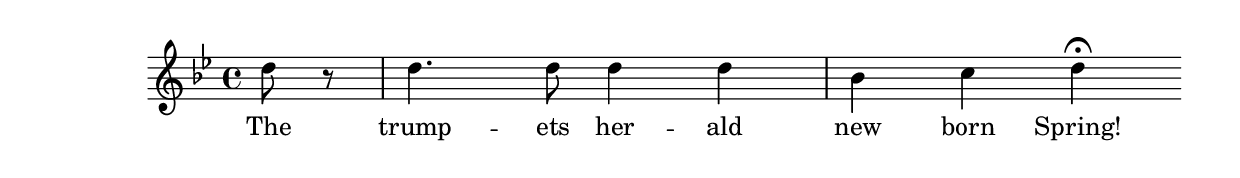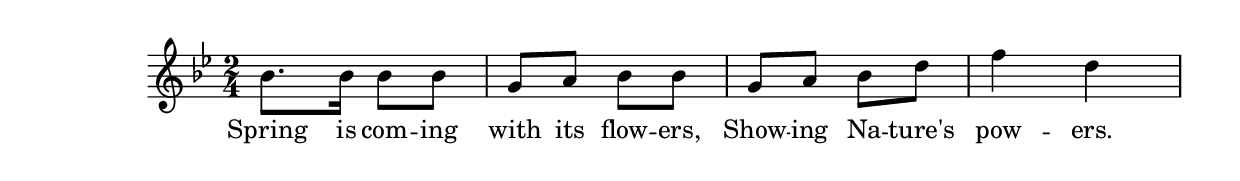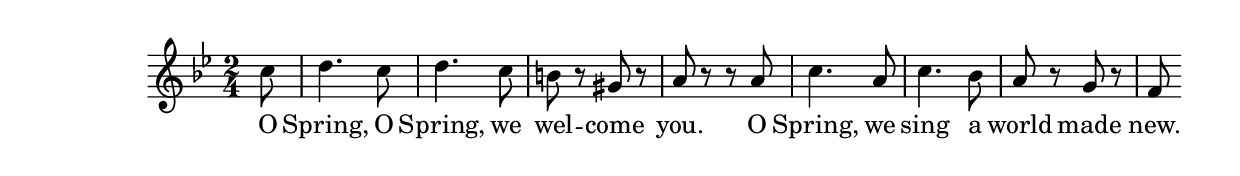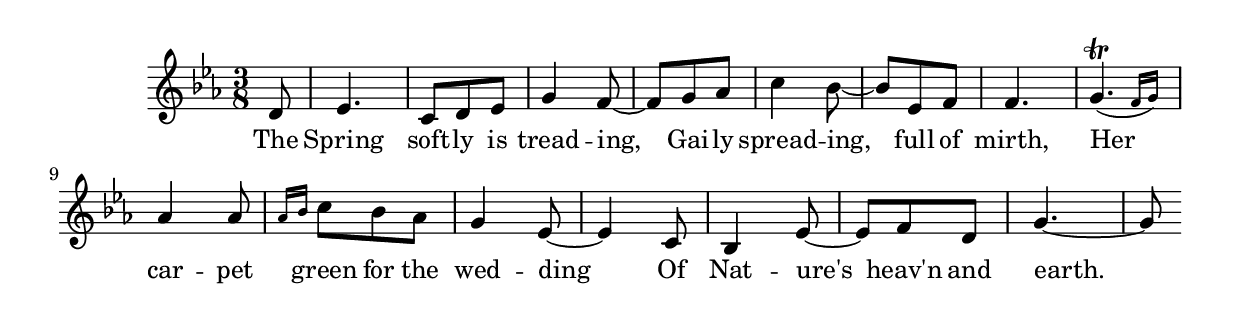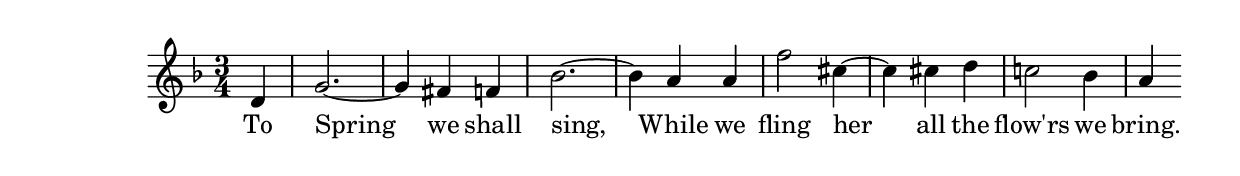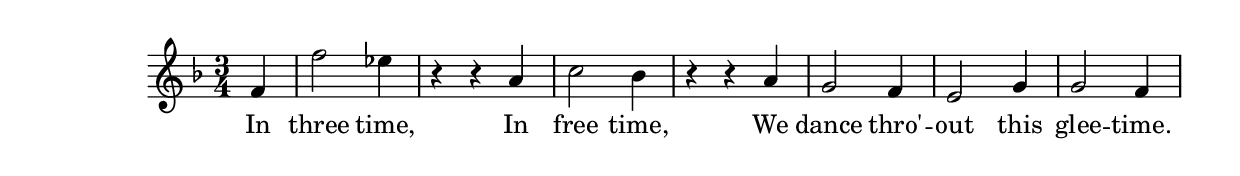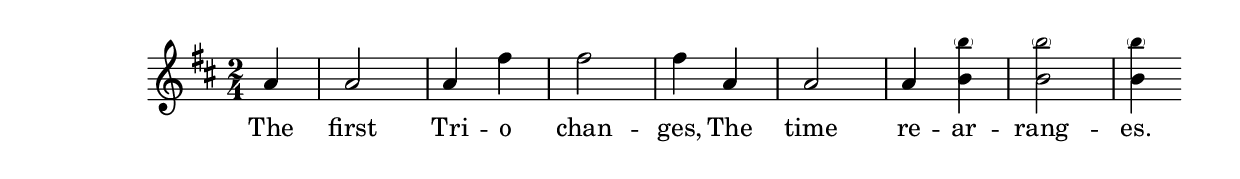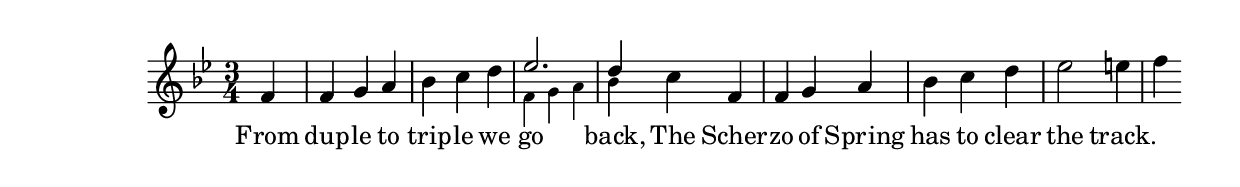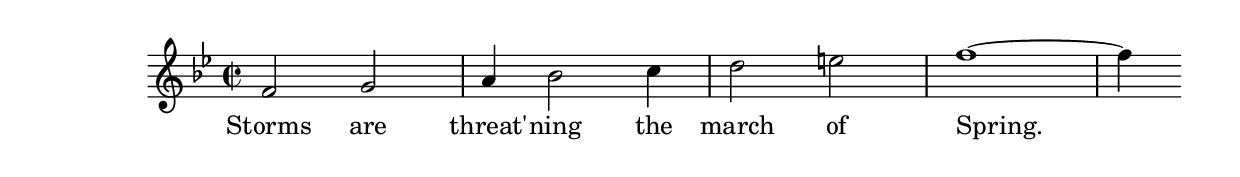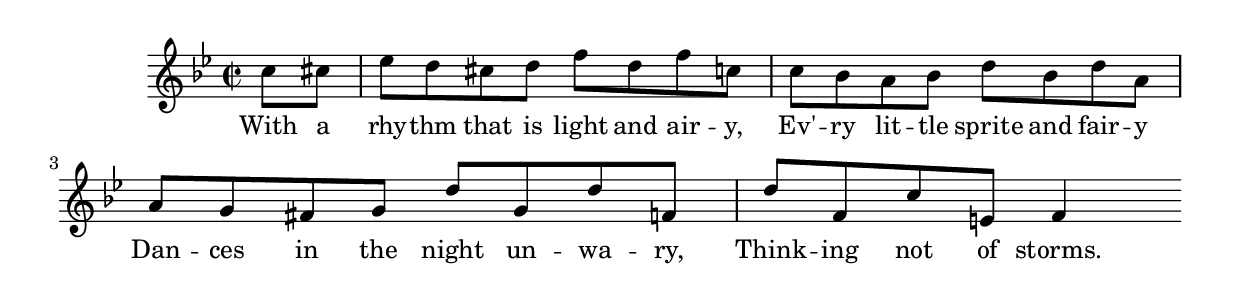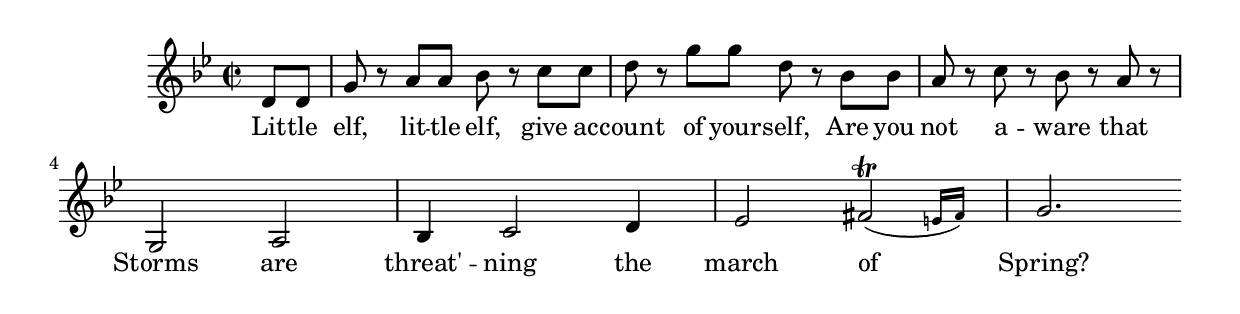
% Schumann Symphony No. 1
\version "2.18.2"
% Melody definitions for movements of
% Schumann's 1st Symphony (schumann-001)

% Movement I Melody A {{{
melody_ia = <<
    \relative c'' {
        \clef "treble"
        \key bes \major
        \time 4/4
        \partial 4 d8 r8 |
        d4. d8 d4 d4 | bes4 c d\fermata
    }
    \addlyrics {
        The trump -- ets her -- ald new born Spring!
    }
>> % }}}

% Movement I Melody B {{{
melody_ib = <<
    \relative c'' {
        \clef "treble"
        \key bes \major
        \time 2/4
        bes8. bes16 bes8 bes | g8 a bes bes | g8 a bes d | f4 d
    }
    \addlyrics {
        Spring is com -- ing with its flow -- ers, Show -- ing Na -- ture's pow -- ers.
    }
>> % }}}

% Movement I Melody C {{{
melody_ic = <<
    \relative c'' {
        \clef "treble"
        \key bes \major
        \time 2/4
        \partial 8 c8 |
        d4. c8 | d4. c8 | b8 r8 gis8 r8 | a8 r8 r8 a8 |
        c4. a8 | c4. bes8 | a8 r8 g8 r8 | f8
    }
    \addlyrics {
        O Spring, O Spring, we wel -- come you. O Spring,
        we sing a world made new.
    }
>> % }}}

% Movement II Melody A {{{
melody_iia = <<
    \relative c' {
        \clef "treble"
        \key ees \major
        \time 3/8
        \partial 8 d8 |
        ees4. | c8 d ees | g4 f8~ | f8 g aes |
        c4 bes8~ | bes8 ees,8 f8 | f4. |
        \afterGrace g4.(\trill {f16 g)} | aes4 aes8 |
        \grace{aes16 bes} c8 bes aes |
        g4 ees8~ | ees4 c8 | bes4 ees8~ | ees8 f d | g4.~ | g8
    }
    \addlyrics {
        The Spring soft -- ly is tread -- ing, Gai -- ly spread -- ing,
        full of mirth, Her car -- pet green for the wed -- ding
        Of Nat -- ure's heav'n and earth.
    }
>> % }}}

% Movement III Melody A {{{
melody_iiia = <<
    \relative c' {
        \clef "treble"
        \key f \major
        \time 3/4
        \partial 4 d4 |
        g2.~ | g4 fis4 f4 | bes2.~ | bes4 a4 a |
        f'2 cis4~ | cis4 cis4 d | c!2 bes4 | a4
    }
    \addlyrics {
        To Spring we shall sing, While we
        fling her all the flow'rs we bring.
    }
>> % }}}

% Movement III Melody B {{{
melody_iiib = <<
    \relative c' {
        \clef "treble"
        \key f \major
        \time 3/4
        \partial 4 f4 |
        f'2 ees4 | r4 r a,4 | c2 bes4 |
        r4 r a4 | g2 f4 | e2 g4 | g2 f4 |
    }
    \addlyrics {
        In three time, In free time, We dance thro' -- out this glee -- time.
    }
>> % }}}

% Movement III Melody C {{{
melody_iiic = <<
    \relative c'' {
        \clef "treble"
        \key d \major
        \time 2/4
        \partial 4 a4 |
        a2 | a4 fis'4 | fis2 | fis4 a,4 |
        a2 | a4 <<
            { \voiceOne \stemDown \tiny\parenthesize b'4 \parenthesize b2 \parenthesize b4 }
            \new Voice {\voiceTwo b,4 b2 b4 }
        >> \oneVoice\normalsize
    }
    \addlyrics {
        The first Tri -- o chan -- ges, The time re -- ar -- rang -- es.
    }
>> % }}}

% Movement III Melody D {{{
melody_iiid = <<
    \relative c' {
        \clef "treble"
        \key bes \major
        \time 3/4
        \partial 4 f4 |
        f4 g a | bes4 c d | <<
            { \voiceOne ees2. d4 }
            \new Voice { \voiceTwo \tiny f,4 g a bes4 }
        >> \oneVoice\normalsize
        c4 f,4 | f4 g a | bes4 c d | ees2 e4 | f4
    }
    \addlyrics {
        From dup -- le to trip -- le we go back,
        The Scher -- zo of Spring has to clear the track.
    }
>> % }}}

% Movement IV Melody A {{{
melody_iva = <<
    \relative c' {
        \clef "treble"
        \key bes \major
        \time 2/2
        f2 g | a4 bes2 c4 | d2 e2 | f1~ | f4
    }
    \addlyrics {
        Storms are threat' -- ning the march of Spring.
    }
>> % }}}

% Movement IV Melody B {{{
melody_ivb = <<
    \relative c'' {
        \clef "treble"
        \key bes \major
        \time 2/2
        \partial 4 c8 cis8 |
        ees8 d cis d f d f c |
        c8 bes a bes d bes d a |
        a8 g fis g d' g, d' f, |
        d'8 f, c' e, f4
    }
    \addlyrics {
        With a rhy -- thm that is light and air -- y,
        Ev' -- ry lit -- tle sprite and fair -- y
        Dan -- ces in the night un -- wa -- ry, Think -- ing not of storms.
    }
>> % }}}

% Movement IV Melody C {{{
melody_ivc = <<
    \relative c' {
        \clef "treble"
        \key bes \major
        \time 2/2
        \partial 4 d8 d |
        g8 r8 a a bes r8 c c |
        d8 r8 g g d r8 bes bes |
        a8 r8 c r8 bes r8 a r8 |
        g,2 a | bes4 c2 d4 | ees2 \afterGrace fis2(\trill {e16 fis)} |
        g2.
    }
    \addlyrics {
        Lit -- tle elf, lit -- tle elf, give ac -- count of your -- self,
        Are you not a -- ware that Storms are threat' -- ning the march of Spring?
    }
>> % }}}

\paper { oddFooterMarkup = ##f }
\layout { ragged-right = ##f }

\book { \bookOutputSuffix "1a" \melody_ia }
\book { \bookOutputSuffix "1b" \melody_ib }
\book { \bookOutputSuffix "1c" \melody_ic }
\book { \bookOutputSuffix "2a" \melody_iia }
\book { \bookOutputSuffix "3a" \melody_iiia }
\book { \bookOutputSuffix "3b" \melody_iiib }
\book { \bookOutputSuffix "3c" \melody_iiic }
\book { \bookOutputSuffix "3d" \melody_iiid }
\book { \bookOutputSuffix "4a" \melody_iva }
\book { \bookOutputSuffix "4b" \melody_ivb }
\book { \bookOutputSuffix "4c" \melody_ivc }
